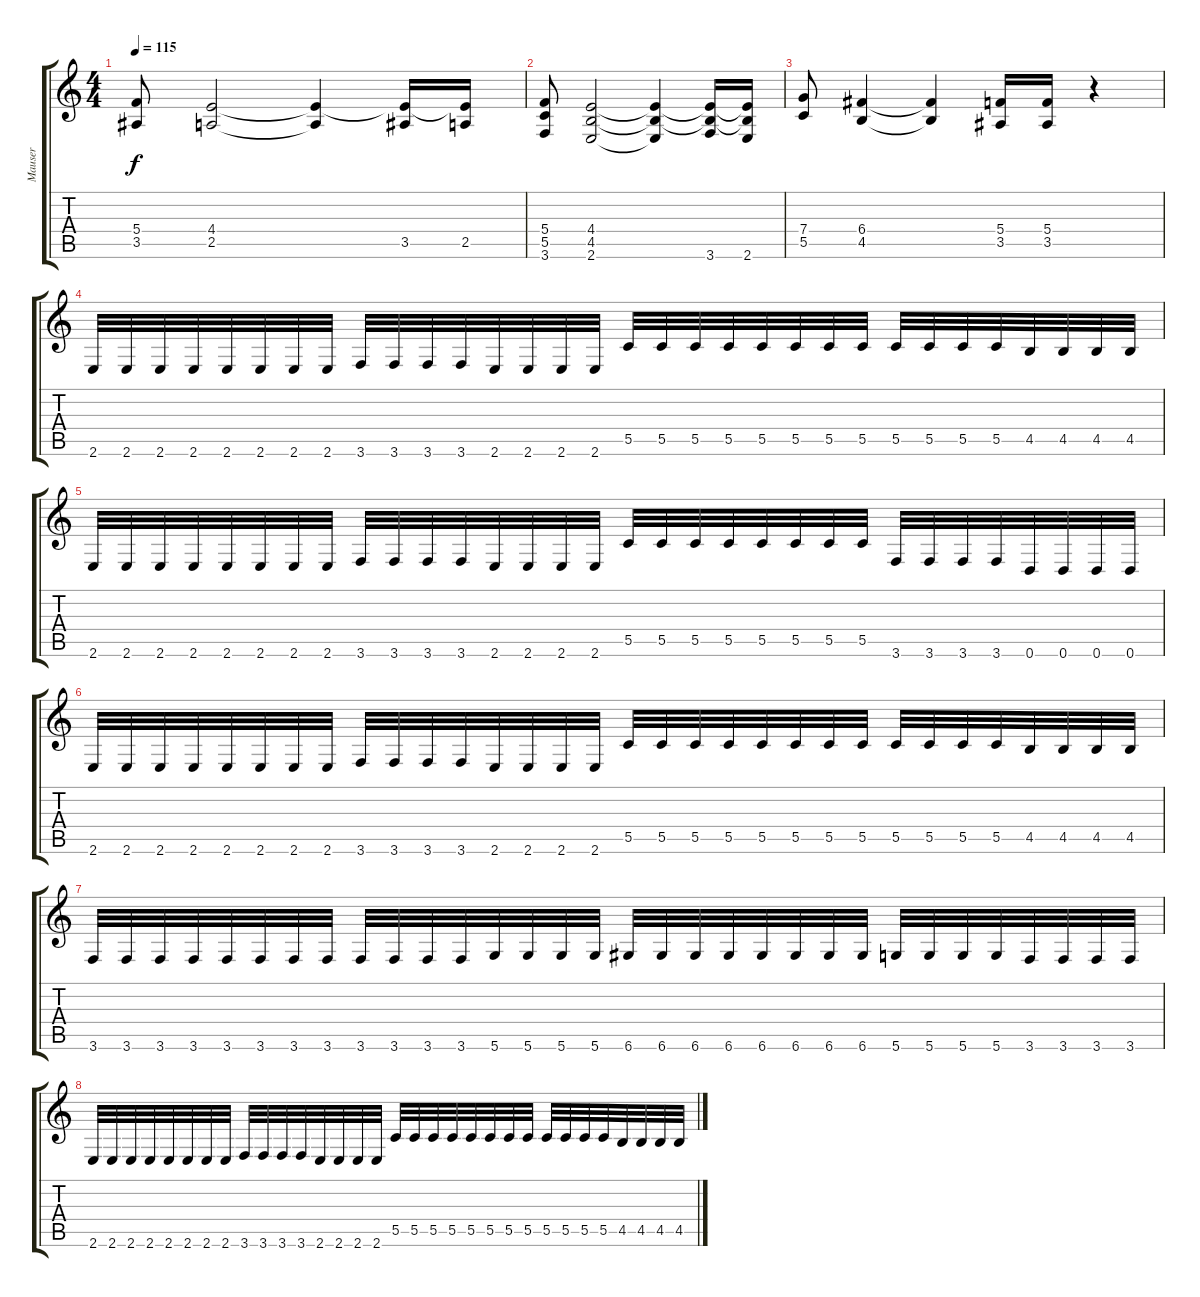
\track ("Mauser" "Mauser") {instrument distortionguitar}
\staff {score tabs}
\tuning (D4 A3 F3 C3 G2 D2) {hide}
\ts (4 4)
\tempo 115
\clef g2
\ks c
(5.4 3.5).8{dy f} (4.4 2.5).2 (4.4{t} 2.5{t}).4 (4.4{t} 3.5).16 (4.4{t} 2.5).16 |
(5.4 5.5 3.6).8 (4.4 4.5 2.6).2 (4.4{t} 4.5{t} 2.6{t}).4 (4.4{t} 4.5{t} 3.6).16 (4.4{t} 4.5{t} 2.6).16 |
(7.4 5.5).8 (6.4 4.5).4 (6.4{t} 4.5{t}).4 (5.4 3.5).16 (5.4 3.5).16 r.4 |
2.6.32 2.6.32 2.6.32 2.6.32 2.6.32 2.6.32 2.6.32 2.6.32 3.6.32 3.6.32 3.6.32 3.6.32 2.6.32 2.6.32 2.6.32 2.6.32 5.5.32 5.5.32 5.5.32 5.5.32 5.5.32 5.5.32 5.5.32 5.5.32 5.5.32 5.5.32 5.5.32 5.5.32 4.5.32 4.5.32 4.5.32 4.5.32 |
2.6.32 2.6.32 2.6.32 2.6.32 2.6.32 2.6.32 2.6.32 2.6.32 3.6.32 3.6.32 3.6.32 3.6.32 2.6.32 2.6.32 2.6.32 2.6.32 5.5.32 5.5.32 5.5.32 5.5.32 5.5.32 5.5.32 5.5.32 5.5.32 3.6.32 3.6.32 3.6.32 3.6.32 0.6.32 0.6.32 0.6.32 0.6.32 |
2.6.32 2.6.32 2.6.32 2.6.32 2.6.32 2.6.32 2.6.32 2.6.32 3.6.32 3.6.32 3.6.32 3.6.32 2.6.32 2.6.32 2.6.32 2.6.32 5.5.32 5.5.32 5.5.32 5.5.32 5.5.32 5.5.32 5.5.32 5.5.32 5.5.32 5.5.32 5.5.32 5.5.32 4.5.32 4.5.32 4.5.32 4.5.32 |
3.6.32 3.6.32 3.6.32 3.6.32 3.6.32 3.6.32 3.6.32 3.6.32 3.6.32 3.6.32 3.6.32 3.6.32 5.6.32 5.6.32 5.6.32 5.6.32 6.6.32 6.6.32 6.6.32 6.6.32 6.6.32 6.6.32 6.6.32 6.6.32 5.6.32 5.6.32 5.6.32 5.6.32 3.6.32 3.6.32 3.6.32 3.6.32 |
2.6.32 2.6.32 2.6.32 2.6.32 2.6.32 2.6.32 2.6.32 2.6.32 3.6.32 3.6.32 3.6.32 3.6.32 2.6.32 2.6.32 2.6.32 2.6.32 5.5.32 5.5.32 5.5.32 5.5.32 5.5.32 5.5.32 5.5.32 5.5.32 5.5.32 5.5.32 5.5.32 5.5.32 4.5.32 4.5.32 4.5.32 4.5.32
